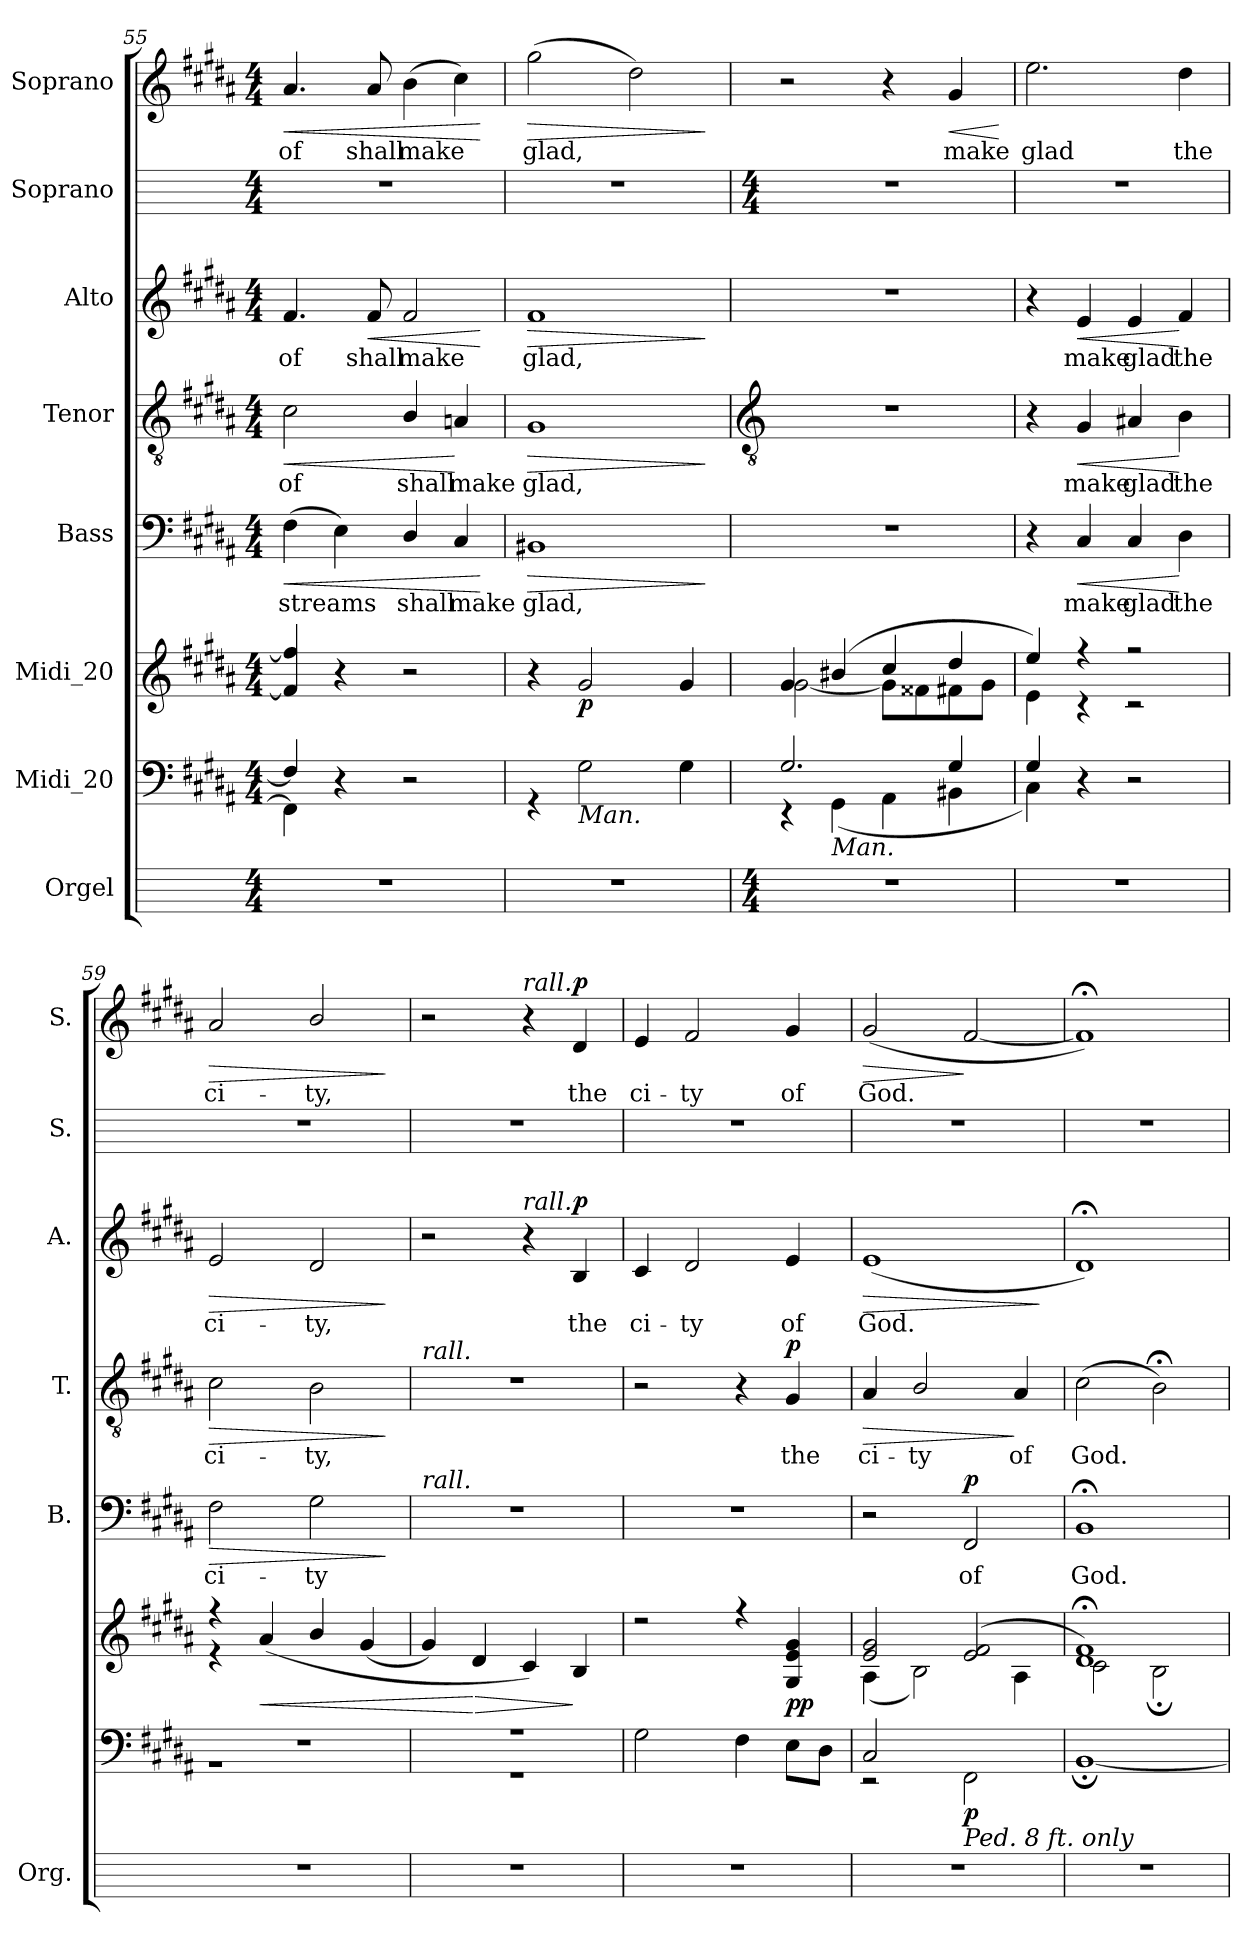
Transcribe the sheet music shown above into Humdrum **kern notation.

**kern	**kern	**dynam	**kern	**dynam	**kern	**text	**dynam	**kern	**text	**dynam	**kern	**text	**dynam	**kern	**kern	**text	**dynam
*part8	*part7	*part7	*part6	*part6	*part5	*part5	*part5	*part4	*part4	*part4	*part3	*part3	*part3	*part2	*part1	*part1	*part1
*staff8	*staff7	*staff7	*staff6	*staff6	*staff5	*staff5	*staff5	*staff4	*staff4	*staff4	*staff3	*staff3	*staff3	*staff2	*staff1	*staff1	*staff1
*I"Orgel	*I"Midi_20	*	*I"Midi_20	*	*I"Bass	*	*	*I"Tenor	*	*	*I"Alto	*	*	*I"Soprano	*I"Soprano	*	*
*I'Org.	*	*	*	*	*I'B.	*	*	*I'T.	*	*	*I'A.	*	*	*I'S.	*I'S.	*	*
*	*clefF4	*	*clefG2	*	*clefF4	*	*	*clefGv2	*	*	*clefG2	*	*	*	*clefG2	*	*
*	*k[f#c#g#d#a#]	*	*k[f#c#g#d#a#]	*	*k[f#c#g#d#a#]	*	*	*k[f#c#g#d#a#]	*	*	*k[f#c#g#d#a#]	*	*	*	*k[f#c#g#d#a#]	*	*
*	*B:	*	*B:	*	*B:	*	*	*B:	*	*	*B:	*	*	*	*B:	*	*
*M4/4	*M4/4	*	*M4/4	*	*M4/4	*	*	*M4/4	*	*	*M4/4	*	*	*M4/4	*M4/4	*	*
=55	=55	=55	=55	=55	=55	=55	=55	=55	=55	=55	=55	=55	=55	=55	=55	=55	=55
*	*^	*	*^	*	*	*	*	*	*	*	*	*	*	*	*	*	*
!	!	!	!	!	!	!	!	!LO:LY:b	!LO:HP:b	!	!LO:LY:b	!LO:HP:b	!	!LO:LY:b	!	!	!	!LO:LY:b	!LO:HP:b
1r	4F#/]	4FF#\]	.	4f#/] 4ff#/]	1ryy	.	(>4F#	streams	<	2c#	-of	<	4.f#	-of	.	1r	4.a#	-of	<
.	2.ryy	4r	.	4r	.	.	4E)	.	.	.	.	.	.	.	.	.	.	.	.
!	!	!	!	!	!	!	!	!	!	!	!	!	!	!LO:LY:b	!LO:HP:b	!	!	!LO:LY:b	!
.	.	.	.	.	.	.	.	.	.	.	.	.	8f#	shall	<	.	8a#	shall	.
!	!	!	!	!	!	!	!	!LO:LY:b	!	!	!LO:LY:b	!	!	!LO:LY:b	!	!	!	!LO:LY:b	!
.	.	2r	.	2r	.	.	4D#/	shall	.	4B/	shall	.	2f#	make	.	.	(>4b	make	.
!	!	!	!	!	!	!	!	!LO:LY:b	!	!	!LO:LY:b	!	!	!	!	!	!	!	!
.	.	.	.	.	.	.	4C#	make	.	4An	make	[	.	.	.	.	4cc#)	.	.
*	*v	*v	*	*	*	*	*	*	*	*	*	*	*	*	*	*	*	*	*
*	*	*	*v	*v	*	*	*	*	*	*	*	*	*	*	*	*	*	*
.	.	.	.	.	.	.	[	.	.	.	.	.	[	.	.	.	[
=56	=56	=56	=56	=56	=56	=56	=56	=56	=56	=56	=56	=56	=56	=56	=56	=56	=56
*	*^	*	*^	*	*	*	*	*	*	*	*	*	*	*	*	*	*
!	!	!	!	!	!	!	!	!LO:LY:b	!LO:HP:b	!	!LO:LY:b	!LO:HP:b	!	!LO:LY:b	!LO:HP:b	!	!	!LO:LY:b	!LO:HP:b
1r	1ryy	4r	.	4r	1ryy	.	1BB#X	glad,	>	1G#	glad,	>	1f#	glad,	>	1r	(>2gg#	glad,	>
!	!	!LO:TX:b:i:t=Man.	!	!	!	!	!	!	!	!	!	!	!	!	!	!	!	!	!
!	!	!	!	!	!	!LO:DY:b	!	!	!	!	!	!	!	!	!	!	!	!	!
.	.	2G#\	.	2g#/	.	p	.	.	.	.	.	.	.	.	.	.	.	.	.
.	.	.	.	.	.	.	.	.	.	.	.	.	.	.	.	.	2dd#)	.	.
.	.	4G#\	.	4g#/	.	.	.	.	.	.	.	.	.	.	.	.	.	.	.
*	*v	*v	*	*	*	*	*	*	*	*	*	*	*	*	*	*	*	*	*
*	*	*	*v	*v	*	*	*	*	*	*	*	*	*	*	*	*	*	*
.	.	.	.	.	.	.	]	.	.	]	.	.	]	.	.	.	]
!!LO:LB:g=z
=57	=57	=57	=57	=57	=57	=57	=57	=57	=57	=57	=57	=57	=57	=57	=57	=57	=57
*	*	*	*	*	*	*	*	*clefGv2	*	*	*	*	*	*	*	*	*
*M4/4	*	*	*	*	*	*	*	*	*	*	*	*	*	*M4/4	*	*	*
*	*^	*	*^	*	*	*	*	*	*	*	*	*	*	*	*	*	*
1r	2.G#/	4r	.	4g#/	[2g#\	.	1r	.	.	1r	.	.	1r	.	.	1r	2r	.	.
!	!	!LO:TX:b:i:t=Man.	!	!	!	!	!	!	!	!	!	!	!	!	!	!	!	!	!
.	.	(<4GG#\	.	(>4b#X/	.	.	.	.	.	.	.	.	.	.	.	.	.	.	.
.	.	4AA#\	.	4cc#/	8g#\L]	.	.	.	.	.	.	.	.	.	.	.	4r	.	.
.	.	.	.	.	8f##X\	.	.	.	.	.	.	.	.	.	.	.	.	.	.
!	!	!	!	!	!	!	!	!	!	!	!	!	!	!	!	!	!	!LO:LY:b	!LO:HP:b
.	4G#/	4BB#X\	.	4dd#/	8f#X\	.	.	.	.	.	.	.	.	.	.	.	4g#	make	<
.	.	.	.	.	8g#\J	.	.	.	.	.	.	.	.	.	.	.	.	.	.
*	*v	*v	*	*	*	*	*	*	*	*	*	*	*	*	*	*	*	*	*
*	*	*	*v	*v	*	*	*	*	*	*	*	*	*	*	*	*	*	*
.	.	.	.	.	.	.	.	.	.	.	.	.	.	.	.	.	[
=58	=58	=58	=58	=58	=58	=58	=58	=58	=58	=58	=58	=58	=58	=58	=58	=58	=58
*	*^	*	*^	*	*	*	*	*	*	*	*	*	*	*	*	*	*
!	!	!	!	!	!	!	!	!	!	!	!	!	!	!	!	!	!	!LO:LY:b	!
1r	4G#/	4C#\)	.	4ee/)	4e\	.	4r	.	.	4r	.	.	4r	.	.	1r	2.ee	glad	.
!	!	!	!	!	!	!	!	!LO:LY:b	!LO:HP:b	!	!LO:LY:b	!LO:HP:b	!	!LO:LY:b	!LO:HP:b	!	!	!	!
.	4r	2.ryy	.	4r	4r	.	4C#	make	<	4G#	make	<	4e	make	<	.	.	.	.
!	!	!	!	!	!	!	!	!LO:LY:b	!	!	!LO:LY:b	!	!	!LO:LY:b	!	!	!	!	!
.	2r	.	.	2r	2r	.	4C#	glad	.	4A#X	glad	.	4e	glad	.	.	.	.	.
!	!	!	!	!	!	!	!	!LO:LY:b	!	!	!LO:LY:b	!	!	!LO:LY:b	!	!	!	!LO:LY:b	!
.	.	.	.	.	.	.	4D#	the	[	4B	the	[	4f#	the	[	.	4dd#	the	.
=59	=59	=59	=59	=59	=59	=59	=59	=59	=59	=59	=59	=59	=59	=59	=59	=59	=59	=59	=59
!	!	!	!	!	!	!	!	!LO:LY:b	!LO:HP:b	!	!LO:LY:b	!LO:HP:b	!	!LO:LY:b	!LO:HP:b	!	!	!LO:LY:b	!LO:HP:b
1r	1r	1r	.	4r	4r	.	2F#	ci-	>	2c#	ci-	>	2e	ci-	>	1r	2a#	ci-	>
!	!	!	!	!	!	!LO:HP:b	!	!	!	!	!	!	!	!	!	!	!	!	!
.	.	.	.	(4a#/	2.ryy	<	.	.	.	.	.	.	.	.	.	.	.	.	.
!	!	!	!	!	!	!	!	!LO:LY:b	!	!	!LO:LY:b	!	!	!LO:LY:b	!	!	!	!LO:LY:b	!
.	.	.	.	4b/	.	.	2G#	-ty	.	2B	-ty,	.	2d#	-ty,	.	.	2b/	-ty,	.
.	.	.	.	(<4g#/	.	.	.	.	.	.	.	.	.	.	.	.	.	.	.
*	*v	*v	*	*	*	*	*	*	*	*	*	*	*	*	*	*	*	*	*
*	*	*	*v	*v	*	*	*	*	*	*	*	*	*	*	*	*	*	*
.	.	.	.	.	.	.	]	.	.	]	.	.	]	.	.	.	]
=60	=60	=60	=60	=60	=60	=60	=60	=60	=60	=60	=60	=60	=60	=60	=60	=60	=60
*	*^	*	*^	*	*	*	*	*	*	*	*	*	*	*	*	*	*
!	!	!	!	!	!	!	!	!	!	!LO:TX:a:i:t=rall.	!	!	!	!	!	!	!	!	!
!	!	!	!	!	!	!	!LO:TX:a:i:t=rall.	!	!	!	!	!	!	!	!	!	!	!	!
1r	1r	1r	.	4g#/)	1ryy	.	1r	.	.	1r	.	.	2r	.	.	1r	2r	.	.
!	!	!	!	!	!	!LO:HP:n=1:b	!	!	!	!	!	!	!	!	!	!	!	!	!
.	.	.	.	4d#/	.	[ >	.	.	.	.	.	.	.	.	.	.	.	.	.
!	!	!	!	!	!	!	!	!	!	!	!	!	!	!	!	!	!LO:TX:a:i:t=rall.	!	!
!	!	!	!	!	!	!	!	!	!	!	!	!	!LO:TX:a:i:t=rall.	!	!	!	!	!	!
.	.	.	.	4c#/)	.	.	.	.	.	.	.	.	4r	.	.	.	4r	.	.
!	!	!	!	!	!	!	!	!	!	!	!	!	!	!LO:LY:b	!LO:DY:a	!	!	!LO:LY:b	!LO:DY:a
.	.	.	.	4B/	.	]	.	.	.	.	.	.	4B	the	p	.	4d#	the	p
=61	=61	=61	=61	=61	=61	=61	=61	=61	=61	=61	=61	=61	=61	=61	=61	=61	=61	=61	=61
!	!	!	!	!	!	!	!	!	!	!	!	!	!	!LO:LY:b	!	!	!	!LO:LY:b	!
1r	1ryy	2G#\	.	2r	1ryy	.	1r	.	.	2r	.	.	4c#	ci-	.	1r	4e	ci-	.
!	!	!	!	!	!	!	!	!	!	!	!	!	!	!LO:LY:b	!	!	!	!LO:LY:b	!
.	.	.	.	.	.	.	.	.	.	.	.	.	2d#	-ty	.	.	2f#	-ty	.
.	.	4F#\	.	4r	.	.	.	.	.	4r	.	.	.	.	.	.	.	.	.
!	!	!	!	!	!	!LO:DY:b	!	!	!	!	!LO:LY:b	!LO:DY:a	!	!LO:LY:b	!	!	!	!LO:LY:b	!
.	.	8E\L	.	4G#/ 4e/ 4g#/	.	pp	.	.	.	4G#	the	p	4e	of	.	.	4g#	of	.
.	.	8D#\J	.	.	.	.	.	.	.	.	.	.	.	.	.	.	.	.	.
=62	=62	=62	=62	=62	=62	=62	=62	=62	=62	=62	=62	=62	=62	=62	=62	=62	=62	=62	=62
!	!	!	!	!	!	!	!	!	!	!	!LO:LY:b	!LO:HP:b	!	!LO:LY:b	!LO:HP:b	!	!	!LO:LY:b	!LO:HP:b
1r	2C#/	2r	.	2e/ 2g#/	(>4A#\	.	2r	.	.	4A#	ci-	>	(<1e	God.	>	1r	(<2g#	God.	>
!	!	!	!	!	!	!	!	!	!	!	!LO:LY:b	!	!	!	!	!	!	!	!
.	.	.	.	.	2B\)	.	.	.	.	2B/	-ty	.	.	.	.	.	.	.	.
!	!LO:TX:b:i:t=Ped. 8 ft. only	!	!	!	!	!	!	!	!	!	!	!	!	!	!	!	!	!	!
!	!	!	!LO:DY:b	!	!	!	!	!LO:LY:b	!LO:DY:a	!	!	!	!	!	!	!	!	!	!
.	2ryy	2FF#\	p	(>2e/ 2f#/	.	.	2FF#	of	p	.	.	.	.	.	.	.	[2f#	.	]
!	!	!	!	!	!	!	!	!	!	!	!LO:LY:b	!	!	!	!	!	!	!	!
.	.	.	.	.	4A#\	.	.	.	.	4A#	of	]	.	.	.	.	.	.	.
*	*v	*v	*	*	*	*	*	*	*	*	*	*	*	*	*	*	*	*	*
*	*	*	*v	*v	*	*	*	*	*	*	*	*	*	*	*	*	*	*
.	.	.	.	.	.	.	.	.	.	.	.	.	]	.	.	.	.
=63	=63	=63	=63	=63	=63	=63	=63	=63	=63	=63	=63	=63	=63	=63	=63	=63	=63
*	*^	*	*^	*	*	*	*	*	*	*	*	*	*	*	*	*	*
!	!	!	!	!	!	!	!	!LO:LY:b	!	!	!LO:LY:b	!	!	!	!	!	!	!	!
1r	1ryy	[1BB;\	.	1d#/;< 1f#/;<)	2c#\	.	1BB;<	God.	.	(>2c#	God.	.	1d#;<)	.	.	1r	1f#;<])	.	.
.	.	.	.	.	2B;\	.	.	.	.	2B;<)	.	.	.	.	.	.	.	.	.
*	*v	*v	*	*	*	*	*	*	*	*	*	*	*	*	*	*	*	*	*
*	*	*	*v	*v	*	*	*	*	*	*	*	*	*	*	*	*	*	*
=	=	=	=	=	=	=	=	=	=	=	=	=	=	=	=	=	=
*-	*-	*-	*-	*-	*-	*-	*-	*-	*-	*-	*-	*-	*-	*-	*-	*-	*-
